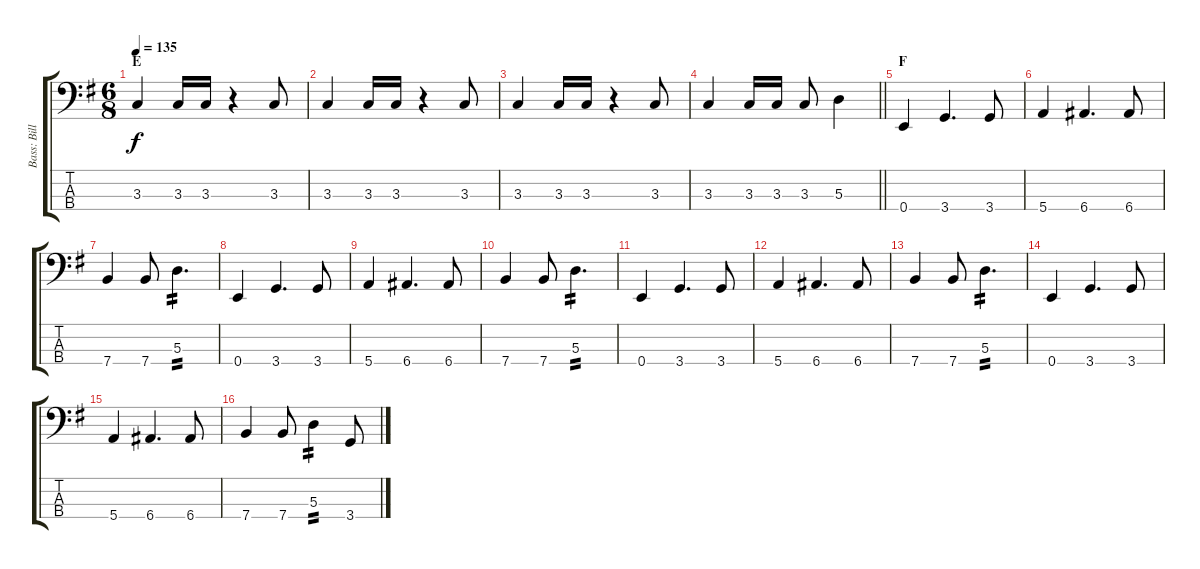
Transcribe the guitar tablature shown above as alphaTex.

\track ("Bass: Billy" "Bass: Bill") {instrument electricbassfinger}
\staff {score tabs}
\tuning (G2 D2 A1 E1) {hide}
\ts (6 8)
\section ("" "E")
\tempo 135
\clef f4
\ks g
3.3.4{dy f} 3.3.16 3.3.16 r.4 3.3.8 |
3.3.4 3.3.16 3.3.16 r.4 3.3.8 |
3.3.4 3.3.16 3.3.16 r.4 3.3.8 |
\barLineRight lightlight
3.3.4 3.3.16 3.3.16 3.3.8 5.3.4 |
\section ("" "F")
0.4.4 3.4.4{d} 3.4.8 |
5.4.4 6.4.4{d} 6.4.8 |
7.4.4 7.4.8 5.3.4{d tp 2} |
0.4.4 3.4.4{d} 3.4.8 |
5.4.4 6.4.4{d} 6.4.8 |
7.4.4 7.4.8 5.3.4{d tp 2} |
0.4.4 3.4.4{d} 3.4.8 |
5.4.4 6.4.4{d} 6.4.8 |
7.4.4 7.4.8 5.3.4{d tp 2} |
0.4.4 3.4.4{d} 3.4.8 |
5.4.4 6.4.4{d} 6.4.8 |
7.4.4 7.4.8 5.3.4{tp 2} 3.4.8
